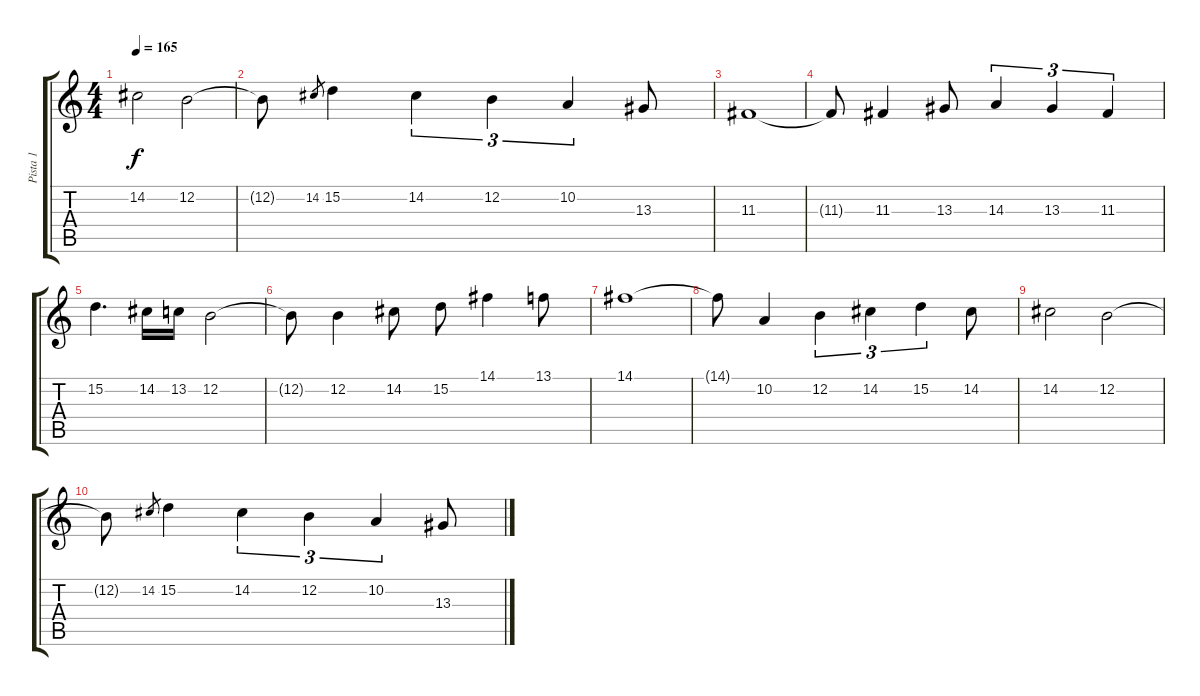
\track ("Pista 1" "Pista 1") {instrument trumpet}
\staff {score tabs}
\tuning (E4 B3 G3 D3 A2 E2) {hide}
\ts (4 4)
\tempo 165
\clef g2
\ks c
14.2.2{dy f} 12.2.2 |
12.2{t}.8 14.2.8{gr} 15.2.4 14.2.4{tu (3 2)} 12.2.4{tu (3 2)} 10.2.4{tu (3 2)} 13.3.8 |
11.3.1 |
11.3{t}.8 11.3.4 13.3.8 14.3.4{tu (3 2)} 13.3.4{tu (3 2)} 11.3.4{tu (3 2)} |
15.2.4{d} 14.2.16 13.2.16 12.2.2 |
12.2{t}.8 12.2.4 14.2.8 15.2.8 14.1.4 13.1.8 |
14.1.1 |
14.1{t}.8 10.2.4 12.2.4{tu (3 2)} 14.2.4{tu (3 2)} 15.2.4{tu (3 2)} 14.2.8 |
14.2.2 12.2.2 |
12.2{t}.8 14.2.8{gr} 15.2.4 14.2.4{tu (3 2)} 12.2.4{tu (3 2)} 10.2.4{tu (3 2)} 13.3.8
